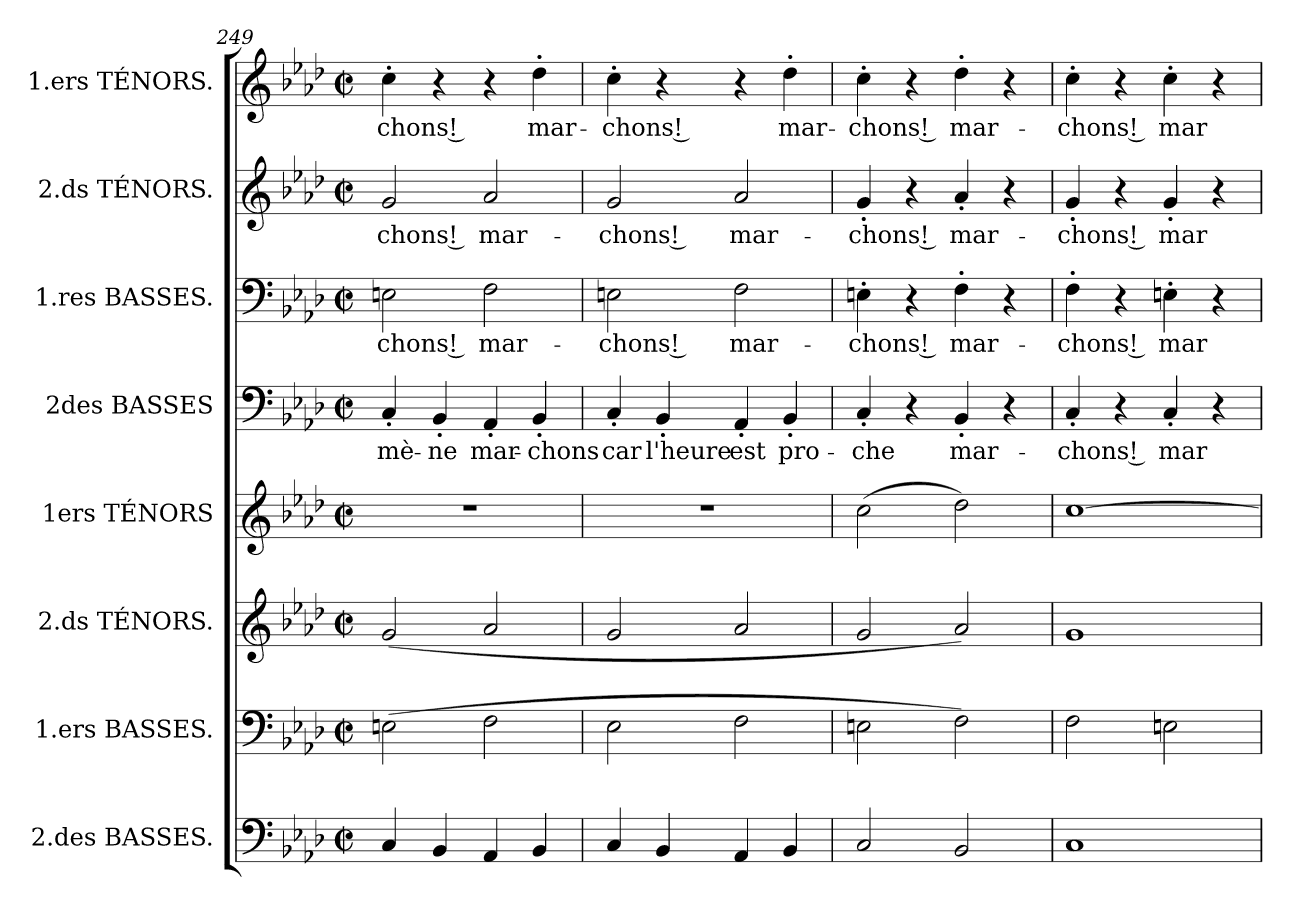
**kern	**kern	**kern	**kern	**kern	**text	**kern	**text	**kern	**text	**kern	**text
*part8	*part7	*part6	*part5	*part4	*part4	*part3	*part3	*part2	*part2	*part1	*part1
*staff8	*staff7	*staff6	*staff5	*staff4	*staff4	*staff3	*staff3	*staff2	*staff2	*staff1	*staff1
*I"2.des BASSES.	*I"1.ers BASSES.	*I"2.ds TÉNORS.	*I"1ers TÉNORS	*I"2des BASSES	*	*I"1.res BASSES.	*	*I"2.ds TÉNORS.	*	*I"1.ers TÉNORS.	*
*clefF4	*clefF4	*clefG2	*clefG2	*clefF4	*	*clefF4	*	*clefG2	*	*clefG2	*
*k[b-e-a-d-]	*k[b-e-a-d-]	*k[b-e-a-d-]	*k[b-e-a-d-]	*k[b-e-a-d-]	*	*k[b-e-a-d-]	*	*k[b-e-a-d-]	*	*k[b-e-a-d-]	*
*A-:	*A-:	*A-:	*A-:	*A-:	*	*A-:	*	*A-:	*	*A-:	*
*M2/2	*M2/2	*M2/2	*M2/2	*M2/2	*	*M2/2	*	*M2/2	*	*M2/2	*
*met(c|)	*met(c|)	*met(c|)	*met(c|)	*met(c|)	*	*met(c|)	*	*met(c|)	*	*met(c|)	*
=249	=249	=249	=249	=249	=249	=249	=249	=249	=249	=249	=249
!	!	!	!	!	!LO:LY:b	!	!	!	!	!	!
!	!	!	!	!	!	!	!LO:LY:b	!	!	!	!
!	!	!	!	!	!	!	!	!	!LO:LY:b	!	!
!	!	!	!	!	!	!	!	!	!	!	!LO:LY:b
4C/	(>2En\	(<2g/	1r	4C'</	mè-	2En\	-chons !	2g/	-chons !	4cc'>\	-chons !
!	!	!	!	!	!LO:LY:b	!	!	!	!	!	!
4BB-/	.	.	.	4BB-'</	-ne	.	.	.	.	4r	.
!	!	!	!	!	!LO:LY:b	!	!	!	!	!	!
!	!	!	!	!	!	!	!LO:LY:b	!	!	!	!
!	!	!	!	!	!	!	!	!	!LO:LY:b	!	!
4AA-/	2F\	2a-/	.	4AA-'</	mar-	2F\	mar-	2a-/	mar-	4r	.
!	!	!	!	!	!LO:LY:b	!	!	!	!	!	!
!	!	!	!	!	!	!	!	!	!	!	!LO:LY:b
4BB-/	.	.	.	4BB-'</	-chons	.	.	.	.	4dd-'>\	mar-
=250	=250	=250	=250	=250	=250	=250	=250	=250	=250	=250	=250
!	!	!	!	!	!LO:LY:b	!	!	!	!	!	!
!	!	!	!	!	!	!	!LO:LY:b	!	!	!	!
!	!	!	!	!	!	!	!	!	!LO:LY:b	!	!
!	!	!	!	!	!	!	!	!	!	!	!LO:LY:b
4C/	2E-\	2g/	1r	4C'</	car	2En\	chons !	2g/	chons !	4cc'>\	-chons !
!	!	!	!	!	!LO:LY:b	!	!	!	!	!	!
4BB-/	.	.	.	4BB-'</	l'heure	.	.	.	.	4r	.
!	!	!	!	!	!LO:LY:b	!	!	!	!	!	!
!	!	!	!	!	!	!	!LO:LY:b	!	!	!	!
!	!	!	!	!	!	!	!	!	!LO:LY:b	!	!
4AA-/	2F\	2a-/	.	4AA-'</	est	2F\	mar-	2a-/	mar-	4r	.
!	!	!	!	!	!LO:LY:b	!	!	!	!	!	!
!	!	!	!	!	!	!	!	!	!	!	!LO:LY:b
4BB-/	.	.	.	4BB-'</	pro-	.	.	.	.	4dd-'>\	mar-
=251	=251	=251	=251	=251	=251	=251	=251	=251	=251	=251	=251
!	!	!	!	!	!LO:LY:b	!	!	!	!	!	!
!	!	!	!	!	!	!	!LO:LY:b	!	!	!	!
!	!	!	!	!	!	!	!	!	!LO:LY:b	!	!
!	!	!	!	!	!	!	!	!	!	!	!LO:LY:b
2C/	2En\	2g/	(>2cc\	4C'</	-che	4En'>\	-chons !	4g'</	-chons !	4cc'>\	-chons !
.	.	.	.	4r	.	4r	.	4r	.	4r	.
!	!	!	!	!	!LO:LY:b	!	!	!	!	!	!
!	!	!	!	!	!	!	!LO:LY:b	!	!	!	!
!	!	!	!	!	!	!	!	!	!LO:LY:b	!	!
!	!	!	!	!	!	!	!	!	!	!	!LO:LY:b
2BB-/	2F\)	2a-/)	2dd-\)	4BB-'</	mar-	4F'>\	mar-	4a-'</	mar-	4dd-'>\	mar-
.	.	.	.	4r	.	4r	.	4r	.	4r	.
!!LO:LB:g=z
=252	=252	=252	=252	=252	=252	=252	=252	=252	=252	=252	=252
!	!	!	!	!	!LO:LY:b	!	!	!	!	!	!
!	!	!	!	!	!	!	!LO:LY:b	!	!	!	!
!	!	!	!	!	!	!	!	!	!LO:LY:b	!	!
!	!	!	!	!	!	!	!	!	!	!	!LO:LY:b
1C	2F\	1g	[>1cc	4C'</	-chons !	4F'>\	-chons !	4g'</	-chons !	4cc'>\	-chons !
.	.	.	.	4r	.	4r	.	4r	.	4r	.
!	!	!	!	!	!LO:LY:b	!	!	!	!	!	!
!	!	!	!	!	!	!	!LO:LY:b	!	!	!	!
!	!	!	!	!	!	!	!	!	!LO:LY:b	!	!
!	!	!	!	!	!	!	!	!	!	!	!LO:LY:b
.	2En\	.	.	4C'</	mar-	4En'>\	mar-	4g'</	mar-	4cc'>\	mar-
.	.	.	.	4r	.	4r	.	4r	.	4r	.
=	=	=	=	=	=	=	=	=	=	=	=
*-	*-	*-	*-	*-	*-	*-	*-	*-	*-	*-	*-
